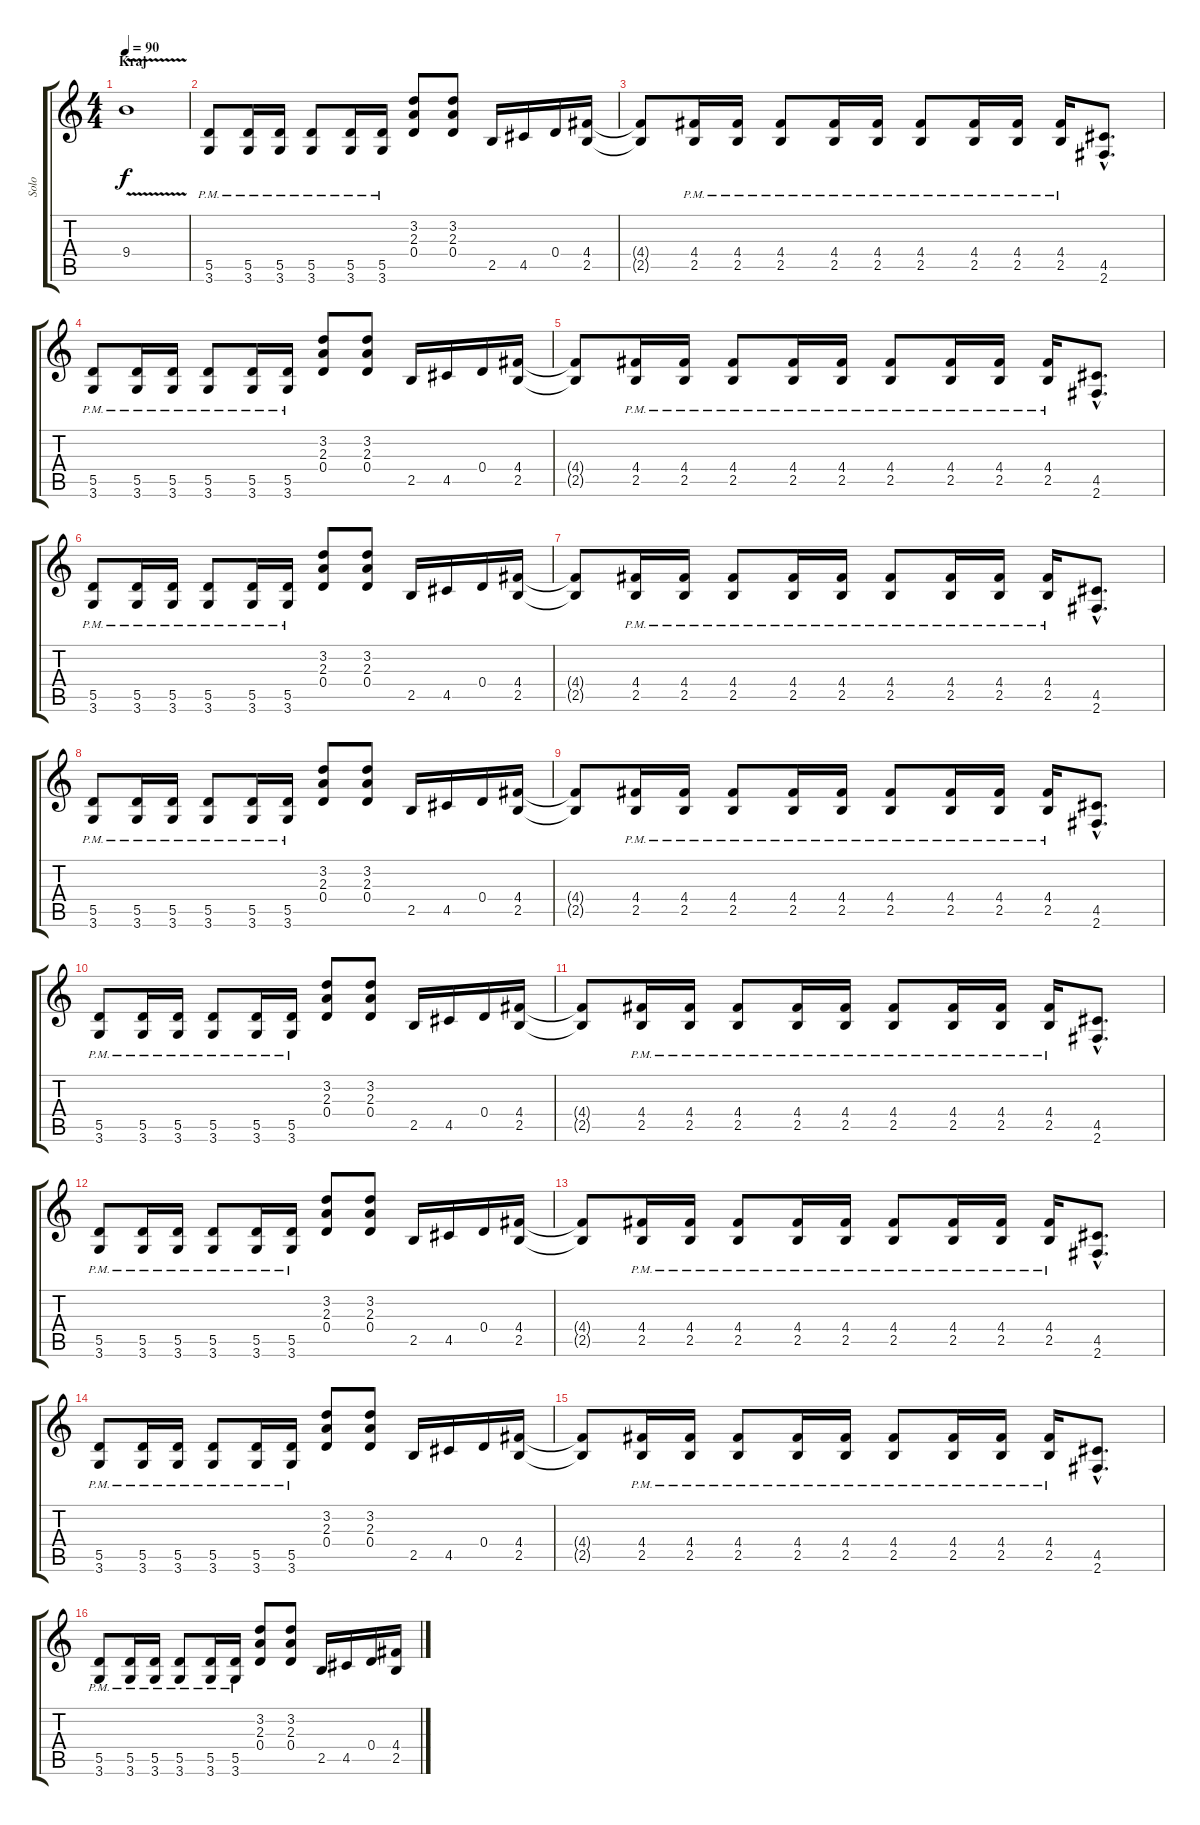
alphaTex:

\track ("Solo" "Solo") {instrument distortionguitar}
\staff {score tabs}
\tuning (E4 B3 G3 D3 A2 E2) {hide}
\ts (4 4)
\section ("" "Kraj")
\tempo 90
\clef g2
\ks c
9.4{v}.1{dy f} |
(5.5{pm} 3.6{pm}).8 (5.5{pm} 3.6{pm}).16 (5.5{pm} 3.6{pm}).16 (5.5{pm} 3.6{pm}).8 (5.5{pm} 3.6{pm}).16 (5.5{pm} 3.6{pm}).16 (3.2 2.3 0.4).8 (3.2 2.3 0.4).8 2.5.16 4.5.16 0.4.16 (4.4 2.5).16 |
(4.4{t} 2.5{t}).8 (4.4{pm} 2.5{pm}).16 (4.4{pm} 2.5{pm}).16 (4.4{pm} 2.5{pm}).8 (4.4{pm} 2.5{pm}).16 (4.4{pm} 2.5{pm}).16 (4.4{pm} 2.5{pm}).8 (4.4{pm} 2.5{pm}).16 (4.4{pm} 2.5{pm}).16 (4.4{pm} 2.5{pm}).16 (4.5{hac} 2.6{hac}).8{d} |
(5.5{pm} 3.6{pm}).8 (5.5{pm} 3.6{pm}).16 (5.5{pm} 3.6{pm}).16 (5.5{pm} 3.6{pm}).8 (5.5{pm} 3.6{pm}).16 (5.5{pm} 3.6{pm}).16 (3.2 2.3 0.4).8 (3.2 2.3 0.4).8 2.5.16 4.5.16 0.4.16 (4.4 2.5).16 |
(4.4{t} 2.5{t}).8 (4.4{pm} 2.5{pm}).16 (4.4{pm} 2.5{pm}).16 (4.4{pm} 2.5{pm}).8 (4.4{pm} 2.5{pm}).16 (4.4{pm} 2.5{pm}).16 (4.4{pm} 2.5{pm}).8 (4.4{pm} 2.5{pm}).16 (4.4{pm} 2.5{pm}).16 (4.4{pm} 2.5{pm}).16 (4.5{hac} 2.6{hac}).8{d} |
(5.5{pm} 3.6{pm}).8 (5.5{pm} 3.6{pm}).16 (5.5{pm} 3.6{pm}).16 (5.5{pm} 3.6{pm}).8 (5.5{pm} 3.6{pm}).16 (5.5{pm} 3.6{pm}).16 (3.2 2.3 0.4).8 (3.2 2.3 0.4).8 2.5.16 4.5.16 0.4.16 (4.4 2.5).16 |
(4.4{t} 2.5{t}).8 (4.4{pm} 2.5{pm}).16 (4.4{pm} 2.5{pm}).16 (4.4{pm} 2.5{pm}).8 (4.4{pm} 2.5{pm}).16 (4.4{pm} 2.5{pm}).16 (4.4{pm} 2.5{pm}).8 (4.4{pm} 2.5{pm}).16 (4.4{pm} 2.5{pm}).16 (4.4{pm} 2.5{pm}).16 (4.5{hac} 2.6{hac}).8{d} |
(5.5{pm} 3.6{pm}).8 (5.5{pm} 3.6{pm}).16 (5.5{pm} 3.6{pm}).16 (5.5{pm} 3.6{pm}).8 (5.5{pm} 3.6{pm}).16 (5.5{pm} 3.6{pm}).16 (3.2 2.3 0.4).8 (3.2 2.3 0.4).8 2.5.16 4.5.16 0.4.16 (4.4 2.5).16 |
(4.4{t} 2.5{t}).8 (4.4{pm} 2.5{pm}).16 (4.4{pm} 2.5{pm}).16 (4.4{pm} 2.5{pm}).8 (4.4{pm} 2.5{pm}).16 (4.4{pm} 2.5{pm}).16 (4.4{pm} 2.5{pm}).8 (4.4{pm} 2.5{pm}).16 (4.4{pm} 2.5{pm}).16 (4.4{pm} 2.5{pm}).16 (4.5{hac} 2.6{hac}).8{d} |
(5.5{pm} 3.6{pm}).8 (5.5{pm} 3.6{pm}).16 (5.5{pm} 3.6{pm}).16 (5.5{pm} 3.6{pm}).8 (5.5{pm} 3.6{pm}).16 (5.5{pm} 3.6{pm}).16 (3.2 2.3 0.4).8 (3.2 2.3 0.4).8 2.5.16 4.5.16 0.4.16 (4.4 2.5).16 |
(4.4{t} 2.5{t}).8 (4.4{pm} 2.5{pm}).16 (4.4{pm} 2.5{pm}).16 (4.4{pm} 2.5{pm}).8 (4.4{pm} 2.5{pm}).16 (4.4{pm} 2.5{pm}).16 (4.4{pm} 2.5{pm}).8 (4.4{pm} 2.5{pm}).16 (4.4{pm} 2.5{pm}).16 (4.4{pm} 2.5{pm}).16 (4.5{hac} 2.6{hac}).8{d} |
(5.5{pm} 3.6{pm}).8 (5.5{pm} 3.6{pm}).16 (5.5{pm} 3.6{pm}).16 (5.5{pm} 3.6{pm}).8 (5.5{pm} 3.6{pm}).16 (5.5{pm} 3.6{pm}).16 (3.2 2.3 0.4).8 (3.2 2.3 0.4).8 2.5.16 4.5.16 0.4.16 (4.4 2.5).16 |
(4.4{t} 2.5{t}).8 (4.4{pm} 2.5{pm}).16 (4.4{pm} 2.5{pm}).16 (4.4{pm} 2.5{pm}).8 (4.4{pm} 2.5{pm}).16 (4.4{pm} 2.5{pm}).16 (4.4{pm} 2.5{pm}).8 (4.4{pm} 2.5{pm}).16 (4.4{pm} 2.5{pm}).16 (4.4{pm} 2.5{pm}).16 (4.5{hac} 2.6{hac}).8{d} |
(5.5{pm} 3.6{pm}).8 (5.5{pm} 3.6{pm}).16 (5.5{pm} 3.6{pm}).16 (5.5{pm} 3.6{pm}).8 (5.5{pm} 3.6{pm}).16 (5.5{pm} 3.6{pm}).16 (3.2 2.3 0.4).8 (3.2 2.3 0.4).8 2.5.16 4.5.16 0.4.16 (4.4 2.5).16 |
(4.4{t} 2.5{t}).8 (4.4{pm} 2.5{pm}).16 (4.4{pm} 2.5{pm}).16 (4.4{pm} 2.5{pm}).8 (4.4{pm} 2.5{pm}).16 (4.4{pm} 2.5{pm}).16 (4.4{pm} 2.5{pm}).8 (4.4{pm} 2.5{pm}).16 (4.4{pm} 2.5{pm}).16 (4.4{pm} 2.5{pm}).16 (4.5{hac} 2.6{hac}).8{d} |
(5.5{pm} 3.6{pm}).8 (5.5{pm} 3.6{pm}).16 (5.5{pm} 3.6{pm}).16 (5.5{pm} 3.6{pm}).8 (5.5{pm} 3.6{pm}).16 (5.5{pm} 3.6{pm}).16 (3.2 2.3 0.4).8 (3.2 2.3 0.4).8 2.5.16 4.5.16 0.4.16 (4.4 2.5).16
